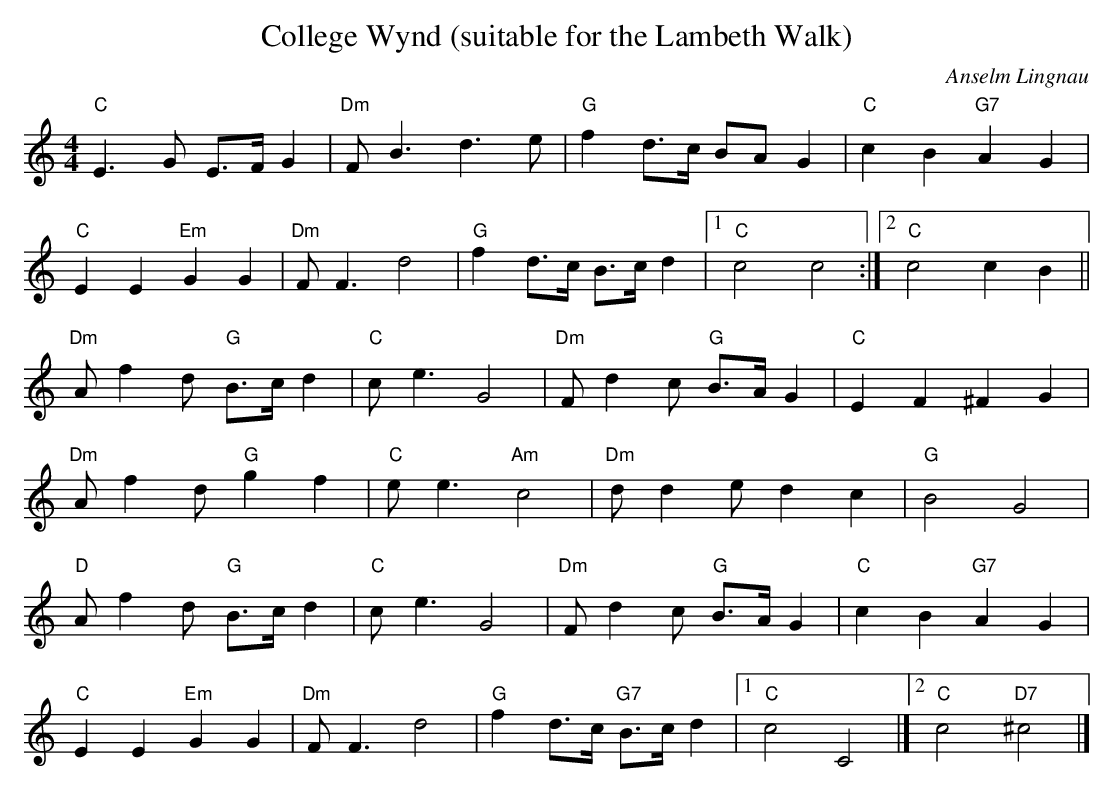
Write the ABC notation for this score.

X:1
T:College Wynd (suitable for the Lambeth Walk)
C:Anselm Lingnau
M:4/4
L:1/4
K:C
"C"E>G E/2>F/2 G|"Dm"F<B d>e|"G"f d/>c/ B/A/ G|"C"c B "G7"A G|
"C"E E "Em"G G|"Dm"F<F d2|"G"f d/>c/ B/>c/ d|1 "C"c2 c2:|2 "C"c2 c B||
"Dm"A/fd/ "G"B/>c/ d|"C"c<e G2|"Dm"F/dc/ "G"B/>A/ G|"C"E F ^F G|
"Dm"A/fd/ "G"g f|"C"e<e "Am"c2|"Dm"d/de/ dc|"G"B2 G2|
"D"A/fd/ "G"B/>c/ d|"C"c<e G2|"Dm"F/dc/ "G"B/>A/ G|"C"c B "G7"A G|
"C"E E "Em"G G|"Dm"F<F d2|"G"f d/>c/ "G7"B/>c/ d|1 "C"c2 C2|]2 "C"c2 "D7"^c2|]
